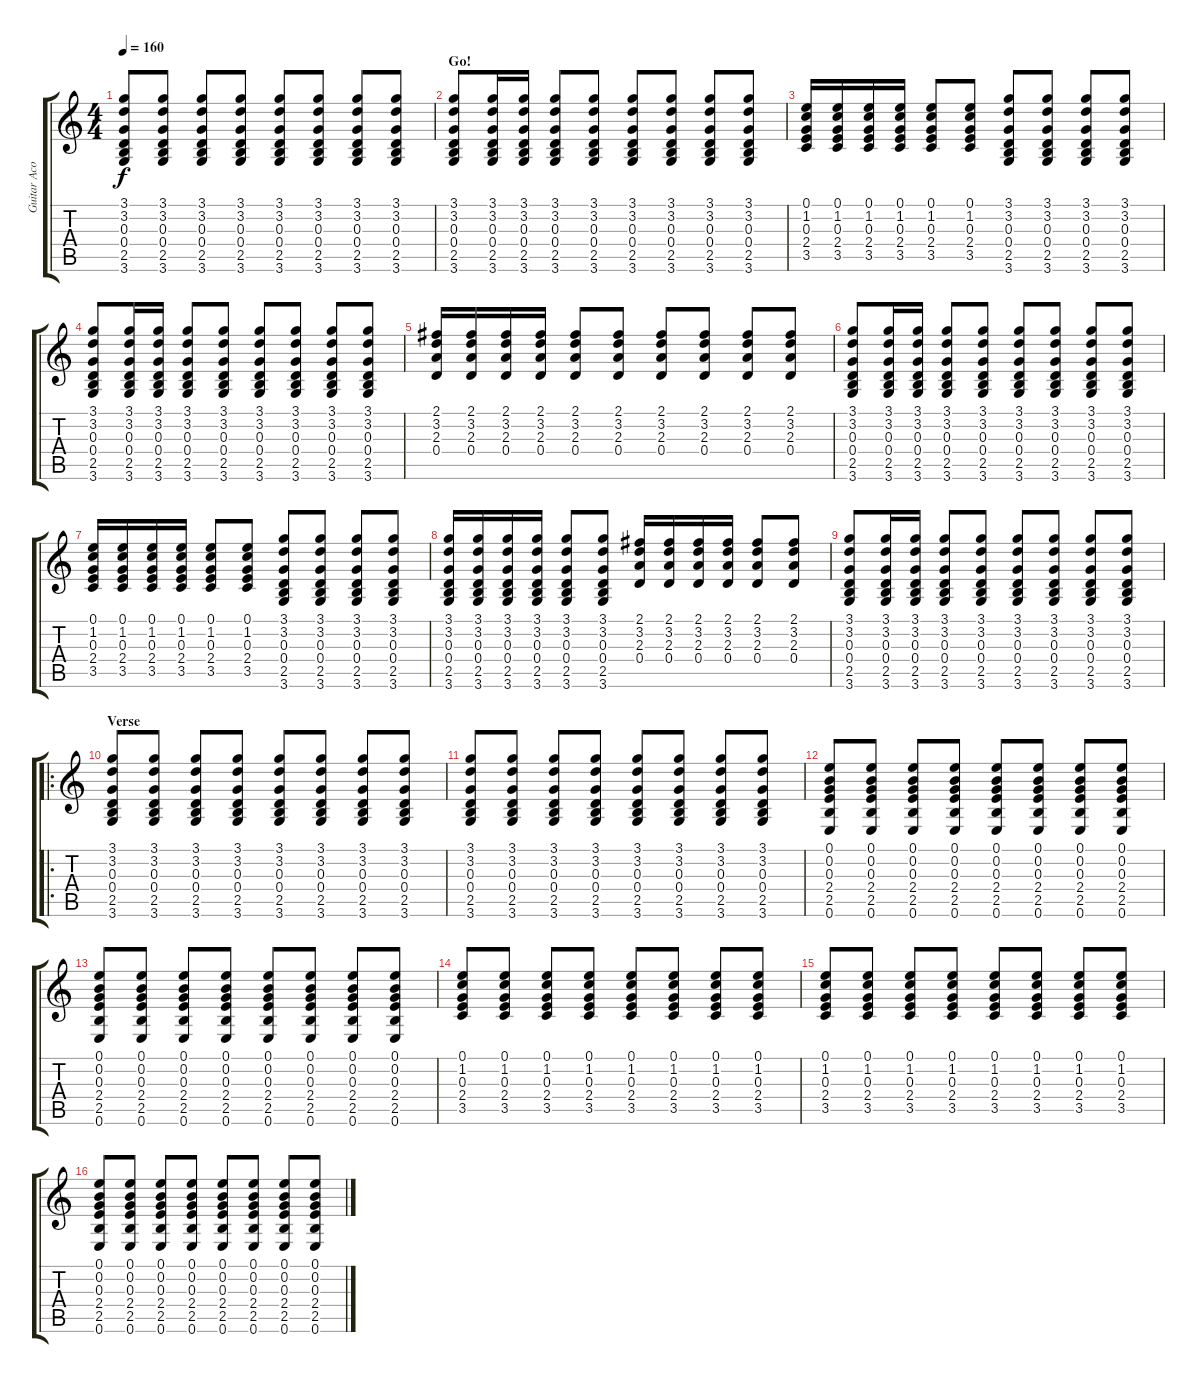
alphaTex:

\track ("Guitar Acoustic" "Guitar Aco") {instrument acousticguitarsteel}
\staff {score tabs}
\tuning (E4 B3 G3 D3 A2 E2) {hide}
\ts (4 4)
\tempo 160
\clef g2
\ks c
(3.1 3.2 0.3 0.4 2.5 3.6).8{dy f} (3.1 3.2 0.3 0.4 2.5 3.6).8 (3.1 3.2 0.3 0.4 2.5 3.6).8 (3.1 3.2 0.3 0.4 2.5 3.6).8 (3.1 3.2 0.3 0.4 2.5 3.6).8 (3.1 3.2 0.3 0.4 2.5 3.6).8 (3.1 3.2 0.3 0.4 2.5 3.6).8 (3.1 3.2 0.3 0.4 2.5 3.6).8 |
\section ("" "Go!")
(3.1 3.2 0.3 0.4 2.5 3.6).8 (3.1 3.2 0.3 0.4 2.5 3.6).16 (3.1 3.2 0.3 0.4 2.5 3.6).16 (3.1 3.2 0.3 0.4 2.5 3.6).8 (3.1 3.2 0.3 0.4 2.5 3.6).8 (3.1 3.2 0.3 0.4 2.5 3.6).8 (3.1 3.2 0.3 0.4 2.5 3.6).8 (3.1 3.2 0.3 0.4 2.5 3.6).8 (3.1 3.2 0.3 0.4 2.5 3.6).8 |
(0.1 1.2 0.3 2.4 3.5).16 (0.1 1.2 0.3 2.4 3.5).16 (0.1 1.2 0.3 2.4 3.5).16 (0.1 1.2 0.3 2.4 3.5).16 (0.1 1.2 0.3 2.4 3.5).8 (0.1 1.2 0.3 2.4 3.5).8 (3.1 3.2 0.3 0.4 2.5 3.6).8 (3.1 3.2 0.3 0.4 2.5 3.6).8 (3.1 3.2 0.3 0.4 2.5 3.6).8 (3.1 3.2 0.3 0.4 2.5 3.6).8 |
(3.1 3.2 0.3 0.4 2.5 3.6).8 (3.1 3.2 0.3 0.4 2.5 3.6).16 (3.1 3.2 0.3 0.4 2.5 3.6).16 (3.1 3.2 0.3 0.4 2.5 3.6).8 (3.1 3.2 0.3 0.4 2.5 3.6).8 (3.1 3.2 0.3 0.4 2.5 3.6).8 (3.1 3.2 0.3 0.4 2.5 3.6).8 (3.1 3.2 0.3 0.4 2.5 3.6).8 (3.1 3.2 0.3 0.4 2.5 3.6).8 |
(2.1 3.2 2.3 0.4).16 (2.1 3.2 2.3 0.4).16 (2.1 3.2 2.3 0.4).16 (2.1 3.2 2.3 0.4).16 (2.1 3.2 2.3 0.4).8 (2.1 3.2 2.3 0.4).8 (2.1 3.2 2.3 0.4).8 (2.1 3.2 2.3 0.4).8 (2.1 3.2 2.3 0.4).8 (2.1 3.2 2.3 0.4).8 |
(3.1 3.2 0.3 0.4 2.5 3.6).8 (3.1 3.2 0.3 0.4 2.5 3.6).16 (3.1 3.2 0.3 0.4 2.5 3.6).16 (3.1 3.2 0.3 0.4 2.5 3.6).8 (3.1 3.2 0.3 0.4 2.5 3.6).8 (3.1 3.2 0.3 0.4 2.5 3.6).8 (3.1 3.2 0.3 0.4 2.5 3.6).8 (3.1 3.2 0.3 0.4 2.5 3.6).8 (3.1 3.2 0.3 0.4 2.5 3.6).8 |
(0.1 1.2 0.3 2.4 3.5).16 (0.1 1.2 0.3 2.4 3.5).16 (0.1 1.2 0.3 2.4 3.5).16 (0.1 1.2 0.3 2.4 3.5).16 (0.1 1.2 0.3 2.4 3.5).8 (0.1 1.2 0.3 2.4 3.5).8 (3.1 3.2 0.3 0.4 2.5 3.6).8 (3.1 3.2 0.3 0.4 2.5 3.6).8 (3.1 3.2 0.3 0.4 2.5 3.6).8 (3.1 3.2 0.3 0.4 2.5 3.6).8 |
(3.1 3.2 0.3 0.4 2.5 3.6).16 (3.1 3.2 0.3 0.4 2.5 3.6).16 (3.1 3.2 0.3 0.4 2.5 3.6).16 (3.1 3.2 0.3 0.4 2.5 3.6).16 (3.1 3.2 0.3 0.4 2.5 3.6).8 (3.1 3.2 0.3 0.4 2.5 3.6).8 (2.1 3.2 2.3 0.4).16 (2.1 3.2 2.3 0.4).16 (2.1 3.2 2.3 0.4).16 (2.1 3.2 2.3 0.4).16 (2.1 3.2 2.3 0.4).8 (2.1 3.2 2.3 0.4).8 |
(3.1 3.2 0.3 0.4 2.5 3.6).8 (3.1 3.2 0.3 0.4 2.5 3.6).16 (3.1 3.2 0.3 0.4 2.5 3.6).16 (3.1 3.2 0.3 0.4 2.5 3.6).8 (3.1 3.2 0.3 0.4 2.5 3.6).8 (3.1 3.2 0.3 0.4 2.5 3.6).8 (3.1 3.2 0.3 0.4 2.5 3.6).8 (3.1 3.2 0.3 0.4 2.5 3.6).8 (3.1 3.2 0.3 0.4 2.5 3.6).8 |
\ro
\section ("" "Verse")
(3.1 3.2 0.3 0.4 2.5 3.6).8 (3.1 3.2 0.3 0.4 2.5 3.6).8 (3.1 3.2 0.3 0.4 2.5 3.6).8 (3.1 3.2 0.3 0.4 2.5 3.6).8 (3.1 3.2 0.3 0.4 2.5 3.6).8 (3.1 3.2 0.3 0.4 2.5 3.6).8 (3.1 3.2 0.3 0.4 2.5 3.6).8 (3.1 3.2 0.3 0.4 2.5 3.6).8 |
(3.1 3.2 0.3 0.4 2.5 3.6).8 (3.1 3.2 0.3 0.4 2.5 3.6).8 (3.1 3.2 0.3 0.4 2.5 3.6).8 (3.1 3.2 0.3 0.4 2.5 3.6).8 (3.1 3.2 0.3 0.4 2.5 3.6).8 (3.1 3.2 0.3 0.4 2.5 3.6).8 (3.1 3.2 0.3 0.4 2.5 3.6).8 (3.1 3.2 0.3 0.4 2.5 3.6).8 |
(0.1 0.2 0.3 2.4 2.5 0.6).8 (0.1 0.2 0.3 2.4 2.5 0.6).8 (0.1 0.2 0.3 2.4 2.5 0.6).8 (0.1 0.2 0.3 2.4 2.5 0.6).8 (0.1 0.2 0.3 2.4 2.5 0.6).8 (0.1 0.2 0.3 2.4 2.5 0.6).8 (0.1 0.2 0.3 2.4 2.5 0.6).8 (0.1 0.2 0.3 2.4 2.5 0.6).8 |
(0.1 0.2 0.3 2.4 2.5 0.6).8 (0.1 0.2 0.3 2.4 2.5 0.6).8 (0.1 0.2 0.3 2.4 2.5 0.6).8 (0.1 0.2 0.3 2.4 2.5 0.6).8 (0.1 0.2 0.3 2.4 2.5 0.6).8 (0.1 0.2 0.3 2.4 2.5 0.6).8 (0.1 0.2 0.3 2.4 2.5 0.6).8 (0.1 0.2 0.3 2.4 2.5 0.6).8 |
(0.1 1.2 0.3 2.4 3.5).8 (0.1 1.2 0.3 2.4 3.5).8 (0.1 1.2 0.3 2.4 3.5).8 (0.1 1.2 0.3 2.4 3.5).8 (0.1 1.2 0.3 2.4 3.5).8 (0.1 1.2 0.3 2.4 3.5).8 (0.1 1.2 0.3 2.4 3.5).8 (0.1 1.2 0.3 2.4 3.5).8 |
(0.1 1.2 0.3 2.4 3.5).8 (0.1 1.2 0.3 2.4 3.5).8 (0.1 1.2 0.3 2.4 3.5).8 (0.1 1.2 0.3 2.4 3.5).8 (0.1 1.2 0.3 2.4 3.5).8 (0.1 1.2 0.3 2.4 3.5).8 (0.1 1.2 0.3 2.4 3.5).8 (0.1 1.2 0.3 2.4 3.5).8 |
(0.1 0.2 0.3 2.4 2.5 0.6).8 (0.1 0.2 0.3 2.4 2.5 0.6).8 (0.1 0.2 0.3 2.4 2.5 0.6).8 (0.1 0.2 0.3 2.4 2.5 0.6).8 (0.1 0.2 0.3 2.4 2.5 0.6).8 (0.1 0.2 0.3 2.4 2.5 0.6).8 (0.1 0.2 0.3 2.4 2.5 0.6).8 (0.1 0.2 0.3 2.4 2.5 0.6).8
